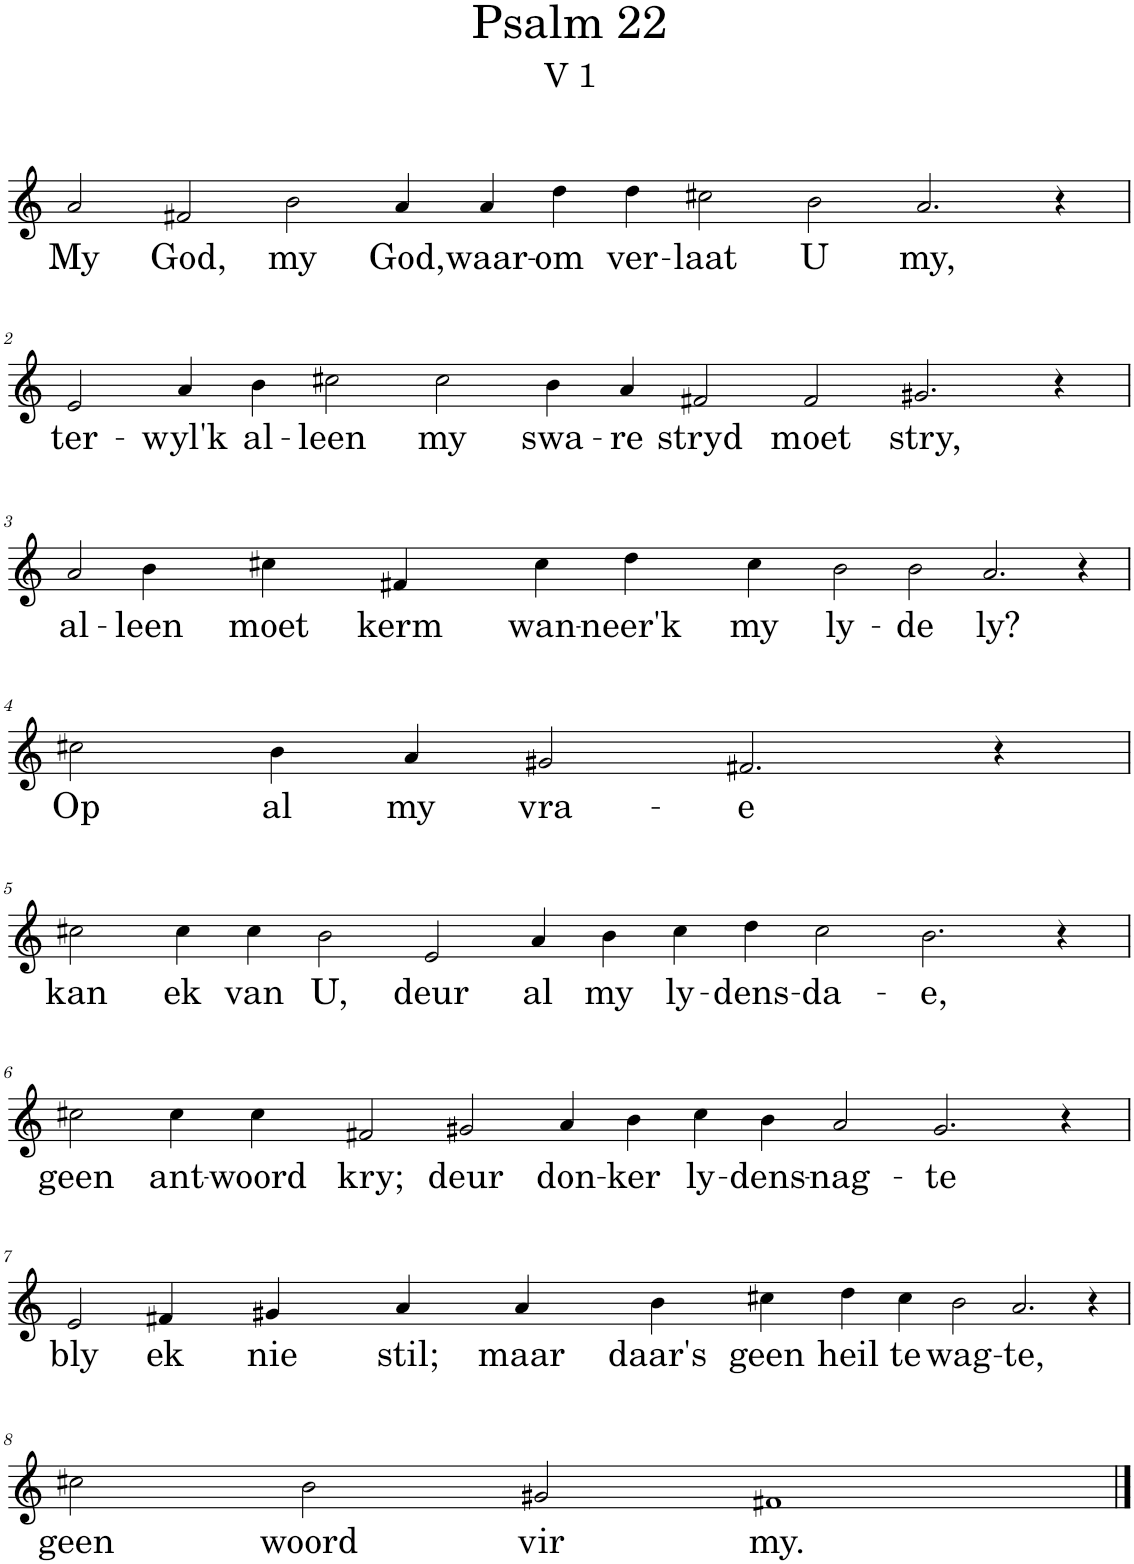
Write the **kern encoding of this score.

**kern	**text
*part1	*part1
*staff1	*staff1
*I"Pipe Organ	*
*I'Org.	*
*clefG2	*
*k[]	*
*M18/4	*
=1	=1
!	!LO:LY:b
2a/	My
!	!LO:LY:b
2f#X/	God,
!	!LO:LY:b
2b\	my
!	!LO:LY:b
4a/	God,
!	!LO:LY:b
4a/	waar-
!	!LO:LY:b
4dd\	-om
!	!LO:LY:b
4dd\	ver-
!	!LO:LY:b
2cc#X\	-laat
!	!LO:LY:b
2b\	U
!	!LO:LY:b
2.a/	my,
4r	.
!!LO:LB:g=z
=2	=2
!	!LO:LY:b
2e/	ter-
!	!LO:LY:b
4a/	-wyl'k
!	!LO:LY:b
4b\	al-
!	!LO:LY:b
2cc#X\	-leen
!	!LO:LY:b
2cc#\	my
!	!LO:LY:b
4b\	swa-
!	!LO:LY:b
4a/	-re
!	!LO:LY:b
2f#X/	stryd
!	!LO:LY:b
2f#/	moet
!	!LO:LY:b
2.g#X/	stry,
4r	.
!!LO:LB:g=z
=3	=3
*M16/4	*
!	!LO:LY:b
2a/	al-
!	!LO:LY:b
4b\	-leen
!	!LO:LY:b
4cc#X\	moet
!	!LO:LY:b
4f#X/	kerm
!	!LO:LY:b
4cc#\	wan-
!	!LO:LY:b
4dd\	-neer'k
!	!LO:LY:b
4cc#\	my
!	!LO:LY:b
2b\	ly-
!	!LO:LY:b
2b\	-de
!	!LO:LY:b
2.a/	ly?
4r	.
!!LO:LB:g=z
=4	=4
*M10/4	*
!	!LO:LY:b
2cc#X\	Op
!	!LO:LY:b
4b\	al
!	!LO:LY:b
4a/	my
!	!LO:LY:b
2g#X/	vra-
!	!LO:LY:b
2.f#X/	-e
4r	.
!!LO:LB:g=z
=5	=5
*M18/4	*
!	!LO:LY:b
2cc#X\	kan
!	!LO:LY:b
4cc#\	ek
!	!LO:LY:b
4cc#\	van
!	!LO:LY:b
2b\	U,
!	!LO:LY:b
2e/	deur
!	!LO:LY:b
4a/	al
!	!LO:LY:b
4b\	my
!	!LO:LY:b
4cc#\	ly-
!	!LO:LY:b
4dd\	-dens-
!	!LO:LY:b
2cc#\	-da-
!	!LO:LY:b
2.b\	-e,
4r	.
!!LO:LB:g=z
=6	=6
!	!LO:LY:b
2cc#X\	geen
!	!LO:LY:b
4cc#\	ant-
!	!LO:LY:b
4cc#\	-woord
!	!LO:LY:b
2f#X/	kry;
!	!LO:LY:b
2g#X/	deur
!	!LO:LY:b
4a/	don-
!	!LO:LY:b
4b\	-ker
!	!LO:LY:b
4cc#\	ly-
!	!LO:LY:b
4b\	-dens-
!	!LO:LY:b
2a/	-nag-
!	!LO:LY:b
2.g#/	-te
4r	.
!!LO:LB:g=z
=7	=7
*M16/4	*
!	!LO:LY:b
2e/	bly
!	!LO:LY:b
4f#X/	ek
!	!LO:LY:b
4g#X/	nie
!	!LO:LY:b
4a/	stil;
!	!LO:LY:b
4a/	maar
!	!LO:LY:b
4b\	daar's
!	!LO:LY:b
4cc#X\	geen
!	!LO:LY:b
4dd\	heil
!	!LO:LY:b
4cc#\	te
!	!LO:LY:b
2b\	wag-
!	!LO:LY:b
2.a/	-te,
4r	.
!!LO:LB:g=z
=8	=8
*M10/4	*
!	!LO:LY:b
2cc#X\	geen
!	!LO:LY:b
2b\	woord
!	!LO:LY:b
2g#X/	vir
!	!LO:LY:b
1f#X	my.
==	==
*-	*-
